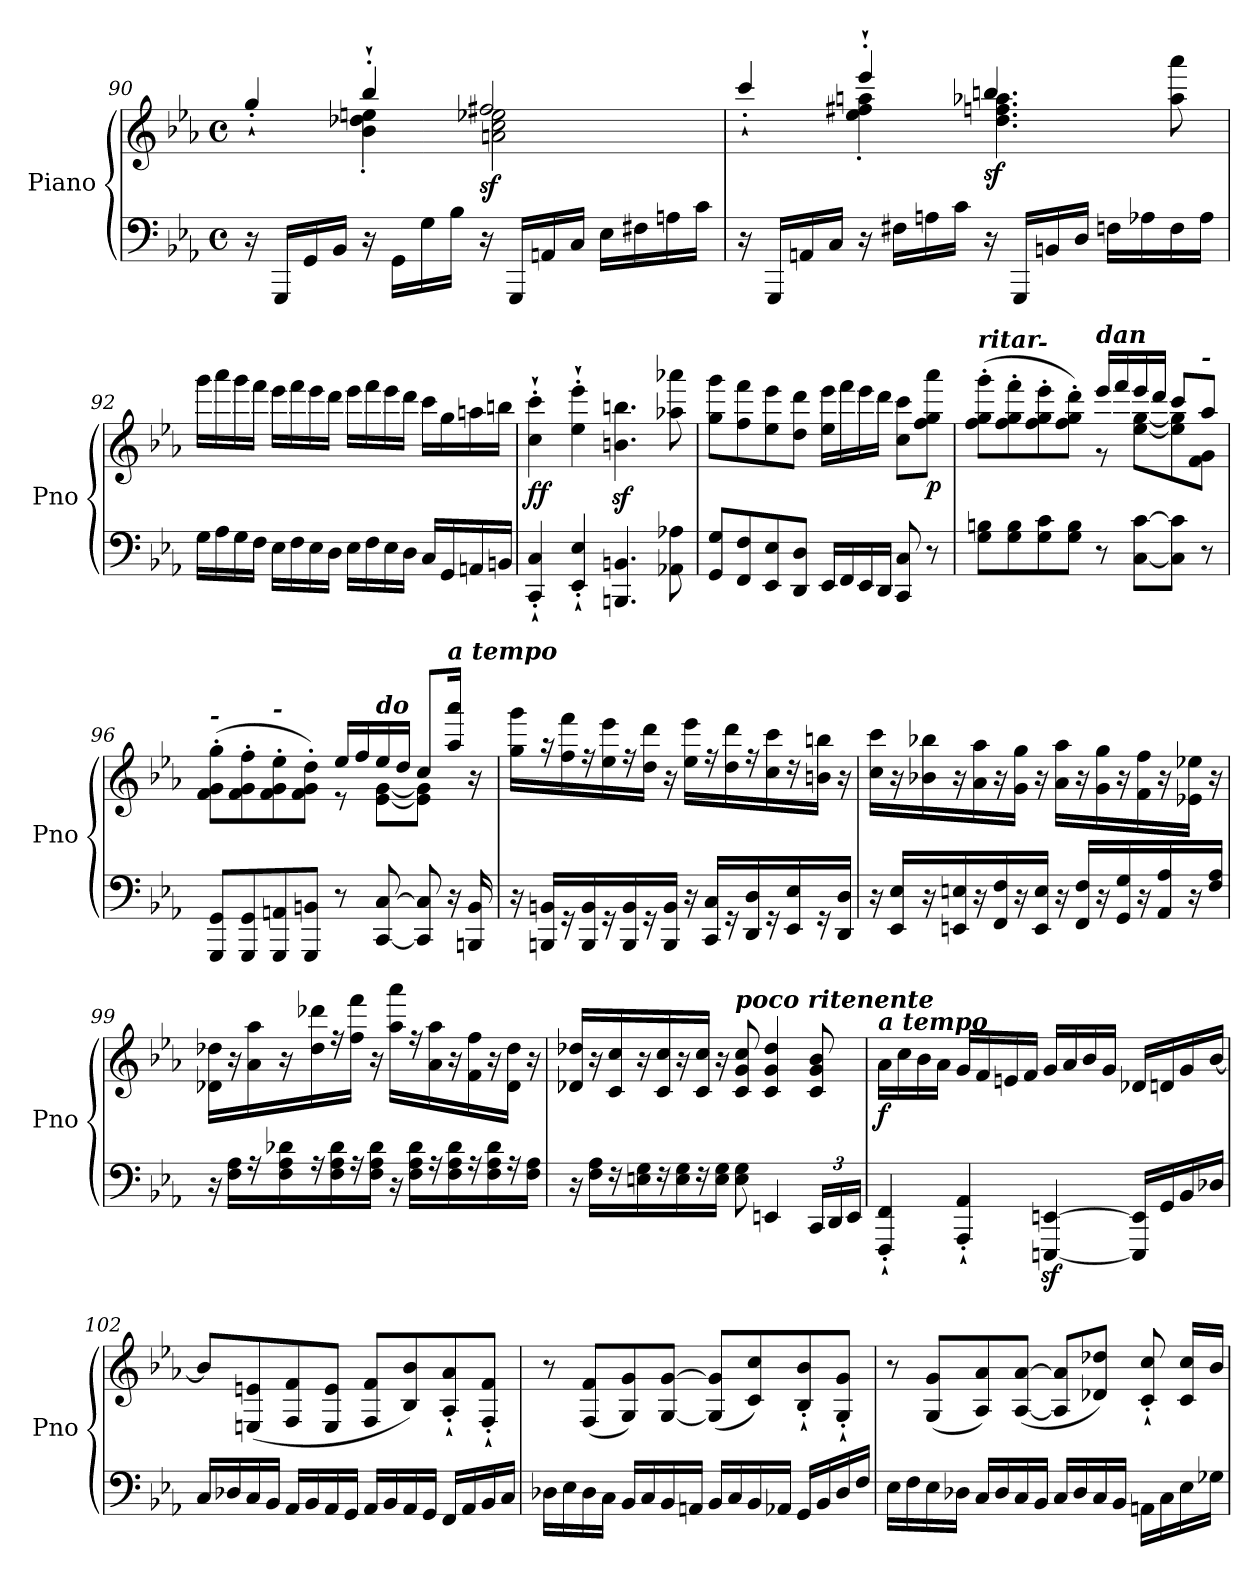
**kern	**kern	**dynam
*part1	*part1	*part1
*staff2	*staff1	*staff1/2
*I"Piano	*	*
*I'Pno	*	*
!!LO:LB:g=z
*clefF4	*clefG2	*
*k[b-e-a-]	*k[b-e-a-]	*
*M4/4	*M4/4	*
*met(c)	*met(c)	*
=90	=90	=90
*	*^	*
16r	4gg'`/	4ryy	.
16GGG/LL	.	.	.
16GG/	.	.	.
16BB-/JJ	.	.	.
16r	4bb-'`/	4b-\' 4dd-X\' 4een\'	.
16GG\LL	.	.	.
16G\	.	.	.
16B-\JJ	.	.	.
!	!	!	!LO:DY:b
16r	2ff#X/	2an\ 2cc\ 2ee-X\	sf
16GGG/LL	.	.	.
16AAn/	.	.	.
16C/JJ	.	.	.
16E-\LL	.	.	.
16F#X\	.	.	.
16An\	.	.	.
16c\JJ	.	.	.
=91	=91	=91	=91
*	*	*^	*
16r	4ccc'`/	4ryy	2ryy	.
16GGG/LL	.	.	.	.
16AAn/	.	.	.	.
16C/JJ	.	.	.	.
16r	4eee-'`/	4ee-\' 4ff#X\' 4aan\'	.	.
16F#X\LL	.	.	.	.
16An\	.	.	.	.
16c\JJ	.	.	.	.
!	!	!	!	!LO:DY:b
16r	4.bbn/	2ryy	4.dd\ 4.ffn\ 4.aa-X\	sf
16GGG/LL	.	.	.	.
16BBn/	.	.	.	.
16D/JJ	.	.	.	.
16Fn\LL	.	.	.	.
16A-X\	.	.	.	.
16F\	8aa-\ 8aaa-\	.	8ryy	.
16A-\JJ	.	.	.	.
*	*v	*v	*v	*
!!LO:LB:g=z
=92	=92	=92
16G\LL	16ggg\LL	.
16A-\	16aaa-\	.
16G\	16ggg\	.
16F\JJ	16fff\JJ	.
16E-\LL	16eee-\LL	.
16F\	16fff\	.
16E-\	16eee-\	.
16D\JJ	16ddd\JJ	.
16E-\LL	16eee-\LL	.
16F\	16fff\	.
16E-\	16eee-\	.
16D\JJ	16ddd\JJ	.
16C/LL	16ccc\LL	.
16GG/	16gg\	.
16AAn/	16aan\	.
16BBn/JJ	16bbn\JJ	.
=93	=93	=93
!	!	!LO:DY:b
4CC/'` 4C/'`	4cc\'` 4ccc\'`	ff
4EE-/'` 4E-/'`	4ee-\'` 4eee-\'`	.
4.BBBn/ 4.BBn/	4.bn\z< 4.bbn\z<	.
8AA-X\ 8A-X\	8aa-X\ 8aaa-X\	.
=94	=94	=94
8GG/ 8G/L	8gg\ 8ggg\L	.
8FF/ 8F/	8ff\ 8fff\	.
8EE-/ 8E-/	8ee-\ 8eee-\	.
8DD/ 8D/J	8dd\ 8ddd\J	.
16EE-/LL	16ee-\ 16eee-\LL	.
16FF/	16fff\	.
16EE-/	16eee-\	.
16DD/JJ	16ddd\JJ	.
8CC/ 8C/	8cc\ 8ccc\L	.
!	!	!LO:DY:b
8r	8ff\ 8gg\ 8aaa-\J	p
!!LO:PB:g=z
=95	=95	=95
*	*^	*
!	!LO:TX:a:Bi:t=ritar	!	!
8G\ 8Bn\L	(>8ff\' 8gg\' 8ggg\'L	2ryy	.
8G\ 8B\	8ff\' 8gg\' 8fff\'	.	.
!	!LO:TX:a:Bi:t=-	!	!
8G\ 8c\	8ff\' 8gg\' 8eee-\'	.	.
8G\ 8B\J	8ff\' 8gg\' 8ddd\'J)	.	.
!	!LO:TX:a:Bi:t=dan	!	!
8r	16eee-/LL	8r	.
.	16fff/	.	.
[8C\ [8c\L	16eee-/	[8ee-\ [8gg\L	.
.	16ddd/JJ	.	.
8C\] 8c\]J	8ccc/L	8ee-\] 8gg\]	.
!	!LO:TX:a:Bi:t=-	!	!
8r	8aa-/J	8f\ 8g\J	.
=96	=96	=96	=96
!	!LO:TX:a:Bi:t=-	!	!
8GGG/ 8GG/L	(>8f\' 8g\' 8gg\'L	2ryy	.
8GGG/ 8GG/	8f\' 8g\' 8ff\'	.	.
!	!LO:TX:a:Bi:t=-	!	!
8GGG/ 8AAn/	8f\' 8g\' 8ee-\'	.	.
8GGG/ 8BBn/J	8f\' 8g\' 8dd\'J)	.	.
8r	16ee-/LL	8r	.
.	16ff/	.	.
!	!LO:TX:a:Bi:t=do	!	!
[8CC/ [8C/	16ee-/	[8e-\ [8g\L	.
.	16dd/JJ	.	.
8CC/] 8C/]	8cc/L	8e-\] 8g\]J	.
!	!LO:TX:a:Bi:t=a tempo	!	!
16r	16aa-/ 16aaa-/Jk	8ryy	.
16BBBn/ 16BB/	16r	.	.
*	*v	*v	*
!!LO:LB:g=z
=97	=97	=97
16r	16gg\ 16ggg\LL	.
16BBBn/ 16BBn/LL	16r	.
16r	16ff\ 16fff\	.
16BBB/ 16BB/	16r	.
16r	16ee-\ 16eee-\	.
16BBB/ 16BB/	16r	.
16r	16dd\ 16ddd\JJ	.
16BBB/ 16BB/JJ	16r	.
16r	16ee-\ 16eee-\LL	.
16CC/ 16C/LL	16r	.
16r	16dd\ 16ddd\	.
16DD/ 16D/	16r	.
16r	16cc\ 16ccc\	.
16EE-/ 16E-/	16r	.
16r	16bn\ 16bbn\JJ	.
16DD/ 16D/JJ	16r	.
=98	=98	=98
16r	16cc\ 16ccc\LL	.
16EE-/ 16E-/LL	16r	.
16r	16b-X\ 16bb-X\	.
16EEn/ 16En/	16r	.
16r	16a-\ 16aa-\	.
16FF/ 16F/	16r	.
16r	16g\ 16gg\JJ	.
16EE/ 16E/JJ	16r	.
16r	16a-\ 16aa-\LL	.
16FF/ 16F/LL	16r	.
16r	16g\ 16gg\	.
16GG/ 16G/	16r	.
16r	16f\ 16ff\	.
16AA-/ 16A-/	16r	.
16r	16e-X\ 16ee-X\JJ	.
16F/ 16A-/JJ	16r	.
!!LO:LB:g=z
=99	=99	=99
16r	16d-X\ 16dd-X\LL	.
16F\ 16A-\LL	16r	.
16r	16a-\ 16aa-\	.
16F\ 16A-\ 16d-X\	16r	.
16r	16dd-\ 16ddd-X\	.
16F\ 16A-\ 16d-\	16r	.
16r	16ff\ 16fff\JJ	.
16F\ 16A-\ 16d-\JJ	16r	.
16r	16aa-\ 16aaa-\LL	.
16F\ 16A-\ 16d-\LL	16r	.
16r	16a-\ 16aa-\	.
16F\ 16A-\ 16d-\	16r	.
16r	16f\ 16ff\	.
16F\ 16A-\ 16d-\	16r	.
16r	16d-\ 16dd-\JJ	.
16F\ 16A-\JJ	16r	.
=100	=100	=100
16r	16d-X/ 16dd-X/LL	.
16F\ 16A-\LL	16r	.
16r	16c/ 16cc/	.
16En\ 16G\	16r	.
16r	16c/ 16cc/	.
16E\ 16G\	16r	.
16r	16c/ 16cc/JJ	.
16E\ 16G\JJ	16r	.
!	!LO:TX:a:Bi:t=poco ritenente	!
8E\ 8G\	8c/ 8g/ 8cc/	.
4EEn/	4c/ 4g/ 4dd-/	.
*Xbrackettup	*	*
24CC/LL	8c/ 8g/ 8b-/	.
24DD/	.	.
24EE/JJ	.	.
!!LO:LB:g=z
=101	=101	=101
!	!LO:TX:a:Bi:t=a tempo	!
!	!	!LO:DY:b
4FFF/'` 4FF/'`	16a-\LL	f
.	16cc\	.
.	16b-\	.
.	16a-\JJ	.
4AAA-/'` 4AA-/'`	16g/LL	.
.	16f/	.
.	16en/	.
.	16f/JJ	.
[4EEEn/z< [4EEn/z<	16g/LL	.
.	16a-/	.
.	16b-/	.
.	16g/JJ	.
16EEE/] 16EE/]LL	16d-X/LL	.
16GG/	16dn/	.
16BB-/	16g/	.
16D-X/JJ	[16b-/JJ	.
=102	=102	=102
16C/LL	8b-/L]	.
16D-X/	.	.
16C/	(>8En/ 8en/	.
16BB-/JJ	.	.
16AA-/LL	8F/ 8f/	.
16BB-/	.	.
16AA-/	8E/ 8e/J	.
16GG/JJ	.	.
16AA-/LL	8F/ 8f/L	.
16BB-/	.	.
16AA-/	8B-/ 8b-/)	.
16GG/JJ	.	.
16FF/LL	8A-/'` 8a-/'`	.
16AA-/	.	.
16BB-/	8F/'` 8f/'`J	.
16C/JJ	.	.
!!LO:LB:g=z
=103	=103	=103
16D-X\LL	8r	.
16E-\	.	.
16D-\	(<8F/ 8f/L	.
16C\JJ	.	.
16BB-/LL	8G/ 8g/)	.
16C/	.	.
16BB-/	[8G/ [8g/J	.
16AAn/JJ	.	.
16BB-/LL	(<8G/] 8g/]L	.
16C/	.	.
16BB-/	8c/ 8cc/)	.
16AA-X/JJ	.	.
16GG/LL	8B-/'` 8b-/'`	.
16BB-/	.	.
16D-/	8G/'` 8g/'`J	.
16F/JJ	.	.
=104	=104	=104
16E-\LL	8r	.
16F\	.	.
16E-\	(<8G/ 8g/L	.
16D-X\JJ	.	.
16C/LL	8A-/ 8a-/)	.
16D-/	.	.
16C/	(<[8A-/ [8a-/J	.
16BB-/JJ	.	.
16C/LL	8A-/] 8a-/]L	.
16D-/	.	.
16C/	8d-X/ 8dd-X/J)	.
16BB-/JJ	.	.
16AAn\LL	8c/'` 8cc/'`	.
16C\	.	.
16E-\	16c/ 16cc/LL	.
16G-X\JJ	16b-/JJ	.
=	=	=
*-	*-	*-
